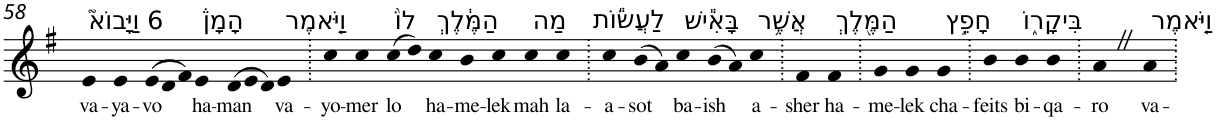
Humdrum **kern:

**kern	**text
*part1	*part1
*staff1	*staff1
*I"Piano	*
*I'Pno	*
!!LO:PB:g=z
*clefG2	*
*k[f#]	*
*G:	*
=58	=58
!LO:TX:a:t=6 וַיָּבוֹא֮	!
!	!LO:LY:b
4e	va-
!	!LO:LY:b
4e	-ya-
*Xtuplet	*
!	!LO:LY:b
(>12e	-vo
12d	.
12f#)	.
!LO:TX:a:t=הָמָן֒	!
!	!LO:LY:b
4e	ha-
!	!LO:LY:b
(>12d	-man
12e	.
12d)	.
!LO:TX:a:t=וַיֹּ֤אמֶר	!
!	!LO:LY:b
4e	va-
=59.	=59.
!	!LO:LY:b
4cc	-yo-
!	!LO:LY:b
4cc	-mer
!LO:TX:a:t=לוֹ֙	!
!	!LO:LY:b
(>8cc	lo
8dd)	.
!LO:TX:a:t=הַמֶּ֔לֶךְ	!
!	!LO:LY:b
4cc	ha-
!	!LO:LY:b
4b	-me-
!	!LO:LY:b
4cc	-lek
!LO:TX:a:t=מַה	!
!	!LO:LY:b
4cc	mah
!LO:TX:a:t=לַעֲשׂ֕וֹת	!
!	!LO:LY:b
4cc	la-
=60.	=60.
!	!LO:LY:b
4cc	-a-
!	!LO:LY:b
(>8b	-sot
8a)	.
!LO:TX:a:t=בָּאִ֕ישׁ	!
!	!LO:LY:b
4cc	ba-
!	!LO:LY:b
(>8b	-ish
8a)	.
!LO:TX:a:t=אֲשֶׁ֥ר	!
!	!LO:LY:b
4cc	a-
=61.	=61.
!	!LO:LY:b
4f#	-sher
!LO:TX:a:t=הַמֶּ֖לֶךְ	!
!	!LO:LY:b
4f#	ha-
=62.	=62.
!	!LO:LY:b
4g	-me-
!	!LO:LY:b
4g	-lek
!LO:TX:a:t=חָפֵ֣ץ	!
!	!LO:LY:b
4g	cha-
=63.	=63.
!	!LO:LY:b
4b	-feits
!LO:TX:a:t=בִּיקָר֑וֹ	!
!	!LO:LY:b
4b	bi-
!	!LO:LY:b
4b	-qa-
=64.	=64.
!	!LO:LY:b
4aZ	-ro
!LO:TX:a:t=וַיֹּ֤אמֶר	!
!	!LO:LY:b
4a	va-
=.	=.
*-	*-
